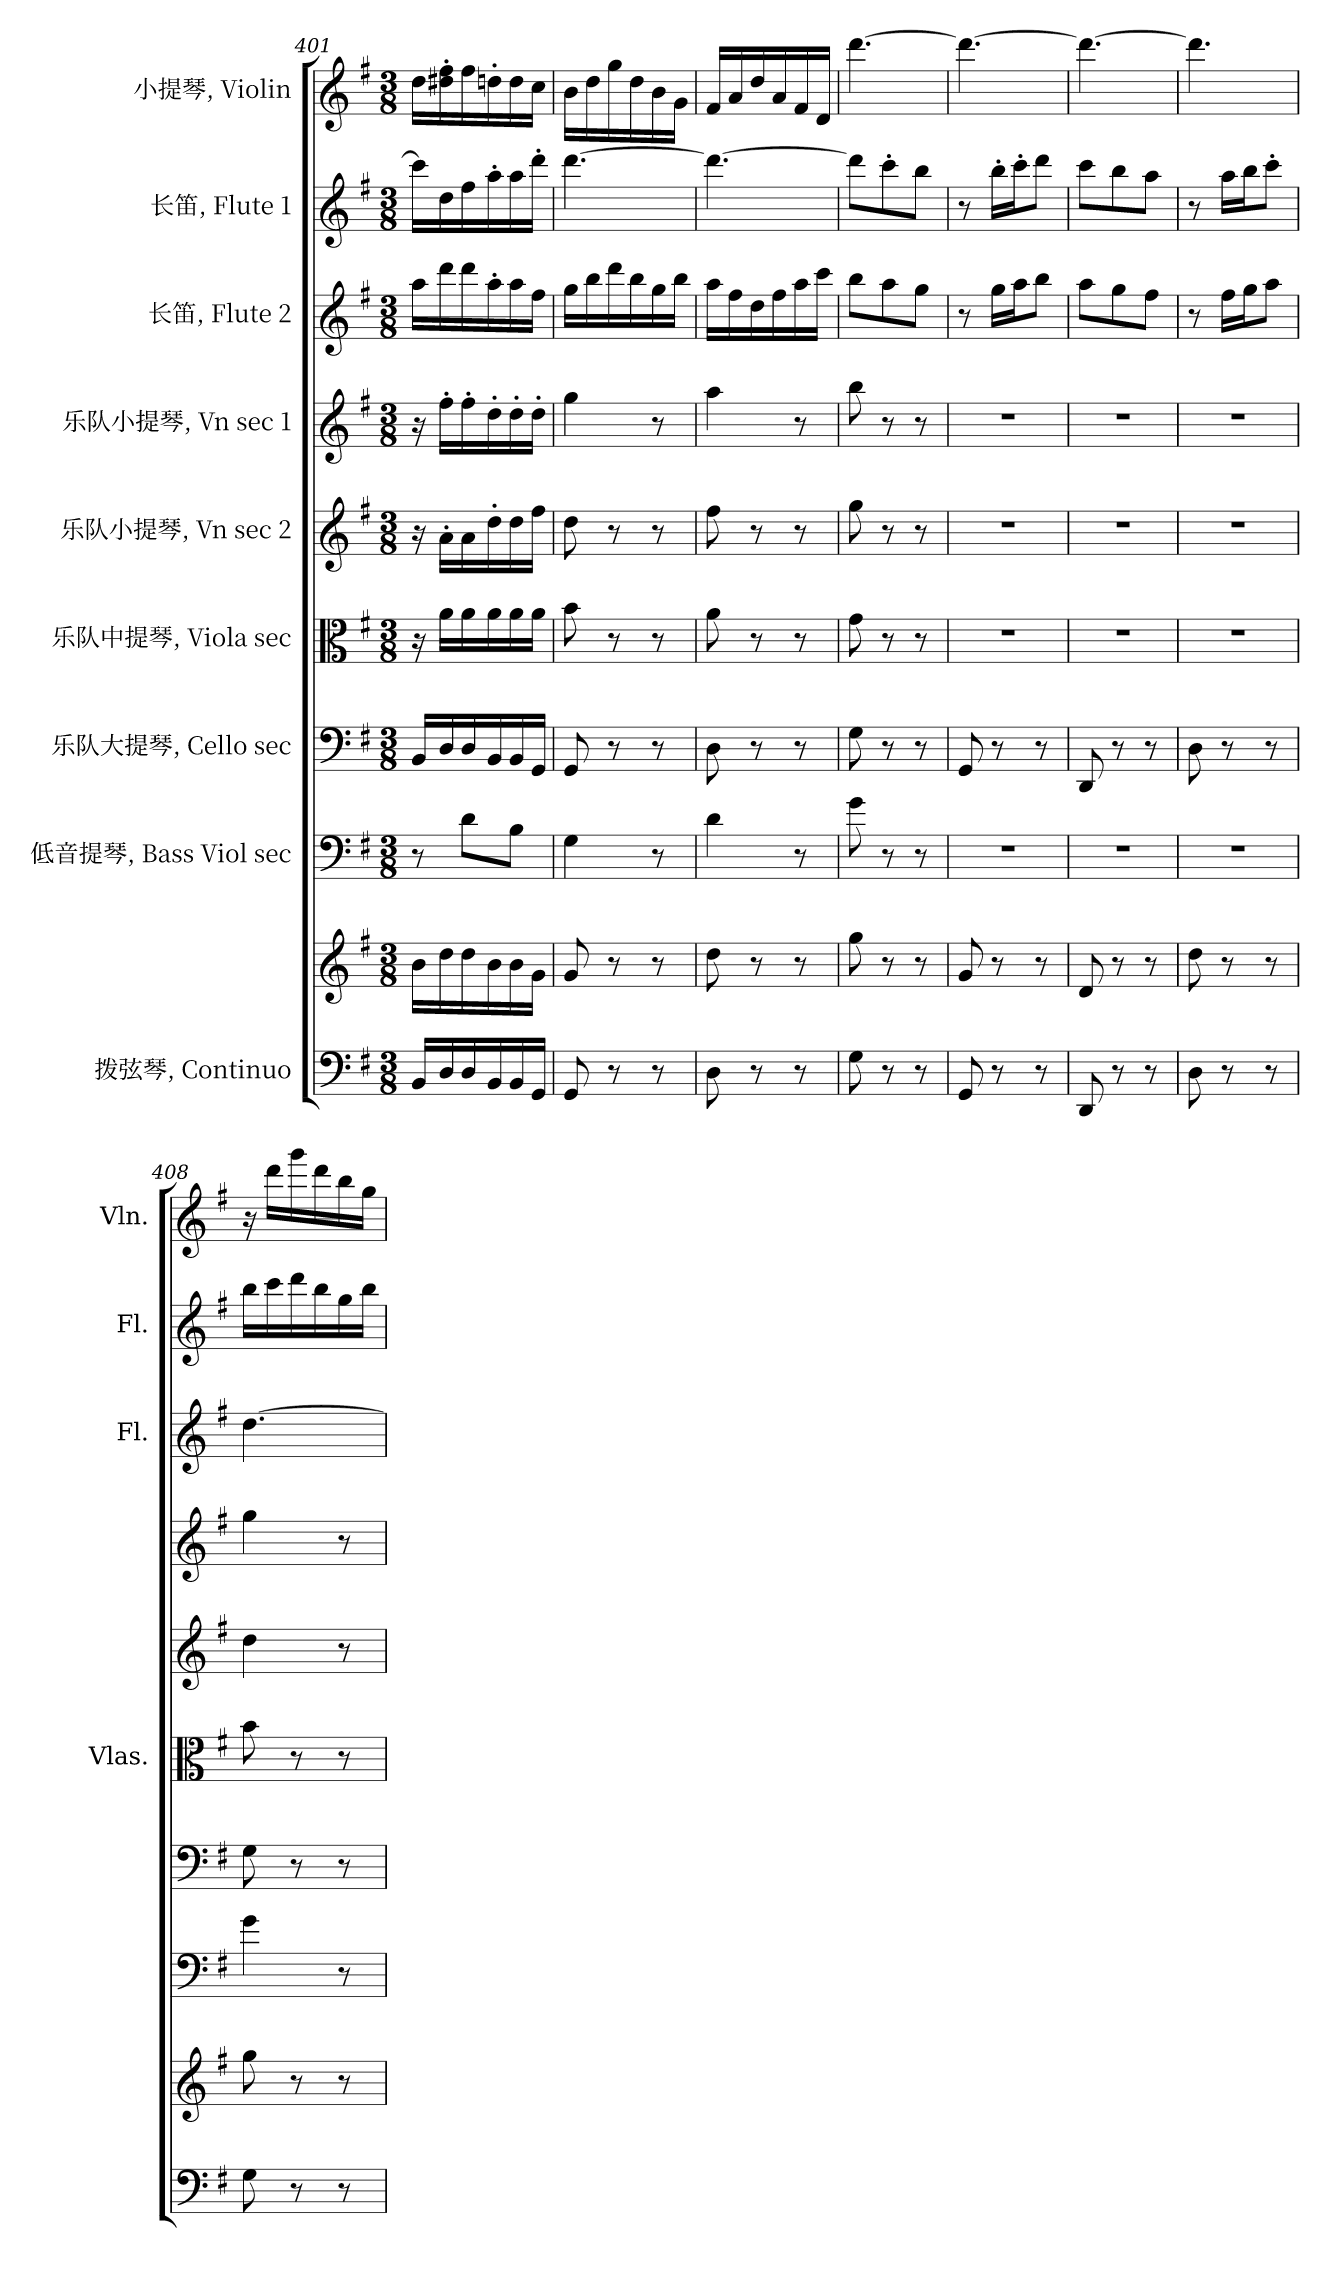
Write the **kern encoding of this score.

**kern	**kern	**kern	**kern	**kern	**kern	**kern	**kern	**kern	**kern
*part9	*part9	*part8	*part7	*part6	*part5	*part4	*part3	*part2	*part1
*staff10	*staff9	*staff8	*staff7	*staff6	*staff5	*staff4	*staff3	*staff2	*staff1
*I"拨弦琴, Continuo	*	*I"低音提琴, Bass Viol sec	*I"乐队大提琴, Cello sec	*I"乐队中提琴, Viola sec	*I"乐队小提琴, Vn sec 2	*I"乐队小提琴, Vn sec 1	*I"长笛, Flute 2	*I"长笛, Flute 1	*I"小提琴, Violin
*	*	*	*	*I'Vlas.	*	*	*I'Fl.	*I'Fl.	*I'Vln.
*clefF4	*clefG2	*clefF4	*clefF4	*clefC3	*clefG2	*clefG2	*clefG2	*clefG2	*clefG2
*	*	*ITrd7c12	*	*	*	*	*	*	*
*k[f#]	*k[f#]	*k[f#]	*k[f#]	*k[f#]	*k[f#]	*k[f#]	*k[f#]	*k[f#]	*k[f#]
*M3/8	*M3/8	*M3/8	*M3/8	*M3/8	*M3/8	*M3/8	*M3/8	*M3/8	*M3/8
=401	=401	=401	=401	=401	=401	=401	=401	=401	=401
16BB/LL	16b\LL	8r	16BB/LL	16r	16r	16r	16aa\LL	16ccc\LL]	16dd\LL
16D/	16dd\	.	16D/	16a\LL	16a'\LL	16ff#'\LL	16ddd\	16dd\	16dd#X\' 16ff#\'
16D/	16dd\	8D\L	16D/	16a\	16a\	16ff#'\	16ddd\	16ff#\	16ff#\
16BB/	16b\	.	16BB/	16a\	16dd'\	16dd'\	16aa'\	16aa'\	16ddn'\
16BB/	16b\	8BB\J	16BB/	16a\	16dd\	16dd'\	16aa\	16aa\	16dd\
16GG/JJ	16g\JJ	.	16GG/JJ	16a\JJ	16ff#\JJ	16dd'\JJ	16ff#\JJ	16ddd'\JJ	16cc\JJ
!!LO:PB:g=z
=402	=402	=402	=402	=402	=402	=402	=402	=402	=402
8GG/	8g/	4GG\	8GG/	8b\	8dd\	4gg\	16gg\LL	[4.ddd\	16b\LL
.	.	.	.	.	.	.	16bb\	.	16dd\
8r	8r	.	8r	8r	8r	.	16ddd\	.	16gg\
.	.	.	.	.	.	.	16bb\	.	16dd\
8r	8r	8r	8r	8r	8r	8r	16gg\	.	16b\
.	.	.	.	.	.	.	16bb\JJ	.	16g\JJ
=403	=403	=403	=403	=403	=403	=403	=403	=403	=403
8D\	8dd\	4D\	8D\	8a\	8ff#\	4aa\	16aa\LL	4.ddd\_	16f#/LL
.	.	.	.	.	.	.	16ff#\	.	16a/
8r	8r	.	8r	8r	8r	.	16dd\	.	16dd/
.	.	.	.	.	.	.	16ff#\	.	16a/
8r	8r	8r	8r	8r	8r	8r	16aa\	.	16f#/
.	.	.	.	.	.	.	16ccc\JJ	.	16d/JJ
=404	=404	=404	=404	=404	=404	=404	=404	=404	=404
8G\	8gg\	8G\	8G\	8g\	8gg\	8bb\	8bb\L	8ddd\L]	[4.ddd\
8r	8r	8r	8r	8r	8r	8r	8aa\	8ccc'\	.
8r	8r	8r	8r	8r	8r	8r	8gg\J	8bb\J	.
=405	=405	=405	=405	=405	=405	=405	=405	=405	=405
8GG/	8g/	4.r	8GG/	4.r	4.r	4.r	8r	8r	4.ddd\_
8r	8r	.	8r	.	.	.	16gg\LL	16bb'\LL	.
.	.	.	.	.	.	.	16aa\J	16ccc'\J	.
8r	8r	.	8r	.	.	.	8bb\J	8ddd\J	.
=406	=406	=406	=406	=406	=406	=406	=406	=406	=406
8DD/	8d/	4.r	8DD/	4.r	4.r	4.r	8aa\L	8ccc\L	4.ddd\_
8r	8r	.	8r	.	.	.	8gg\	8bb\	.
8r	8r	.	8r	.	.	.	8ff#\J	8aa\J	.
=407	=407	=407	=407	=407	=407	=407	=407	=407	=407
8D\	8dd\	4.r	8D\	4.r	4.r	4.r	8r	8r	4.ddd\]
8r	8r	.	8r	.	.	.	16ff#\LL	16aa\LL	.
.	.	.	.	.	.	.	16gg\J	16bb\J	.
8r	8r	.	8r	.	.	.	8aa\J	8ccc'\J	.
!!LO:PB:g=z
=408	=408	=408	=408	=408	=408	=408	=408	=408	=408
8G\	8gg\	4G\	8G\	8b\	4dd\	4gg\	[4.dd\	16bb\LL	16r
.	.	.	.	.	.	.	.	16ccc\	16ddd\LL
8r	8r	.	8r	8r	.	.	.	16ddd\	16ggg\
.	.	.	.	.	.	.	.	16bb\	16ddd\
8r	8r	8r	8r	8r	8r	8r	.	16gg\	16bb\
.	.	.	.	.	.	.	.	16bb\JJ	16gg\JJ
=	=	=	=	=	=	=	=	=	=
*-	*-	*-	*-	*-	*-	*-	*-	*-	*-
